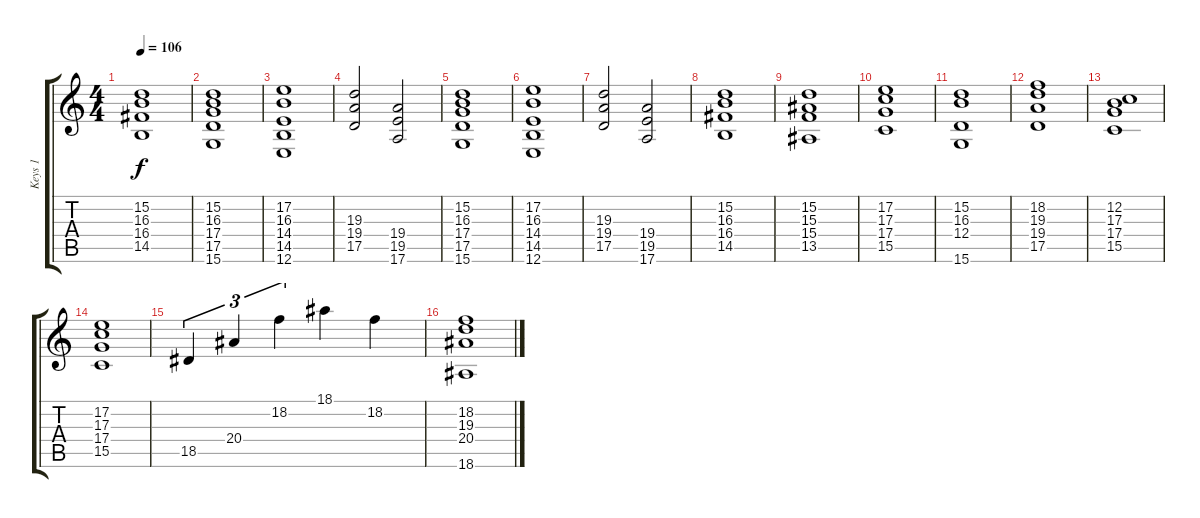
\track ("Keys 1" "Keys 1") {instrument synthstrings1}
\staff {score tabs}
\tuning (E4 B3 G3 D3 A2 E2) {hide}
\ts (4 4)
\tempo 106
\clef g2
\ks c
(15.2 16.3 16.4 14.5).1{dy f} |
(15.2 16.3 17.4 17.5 15.6).1 |
(17.2 16.3 14.4 14.5 12.6).1 |
(19.3 19.4 17.5).2 (19.4 19.5 17.6).2 |
(15.2 16.3 17.4 17.5 15.6).1 |
(17.2 16.3 14.4 14.5 12.6).1 |
(19.3 19.4 17.5).2 (19.4 19.5 17.6).2 |
(15.2 16.3 16.4 14.5).1 |
(15.2 15.3 15.4 13.5).1 |
(17.2 17.3 17.4 15.5).1 |
(15.2 16.3 12.4 15.6).1 |
(18.2 19.3 19.4 17.5).1 |
(12.2 17.3 17.4 15.5).1 |
(17.2 17.3 17.4 15.5).1 |
18.5.4{tu (3 2)} 20.4.4{tu (3 2)} 18.2.4{tu (3 2)} 18.1.4 18.2.4 |
(18.2 19.3 20.4 18.6).1
